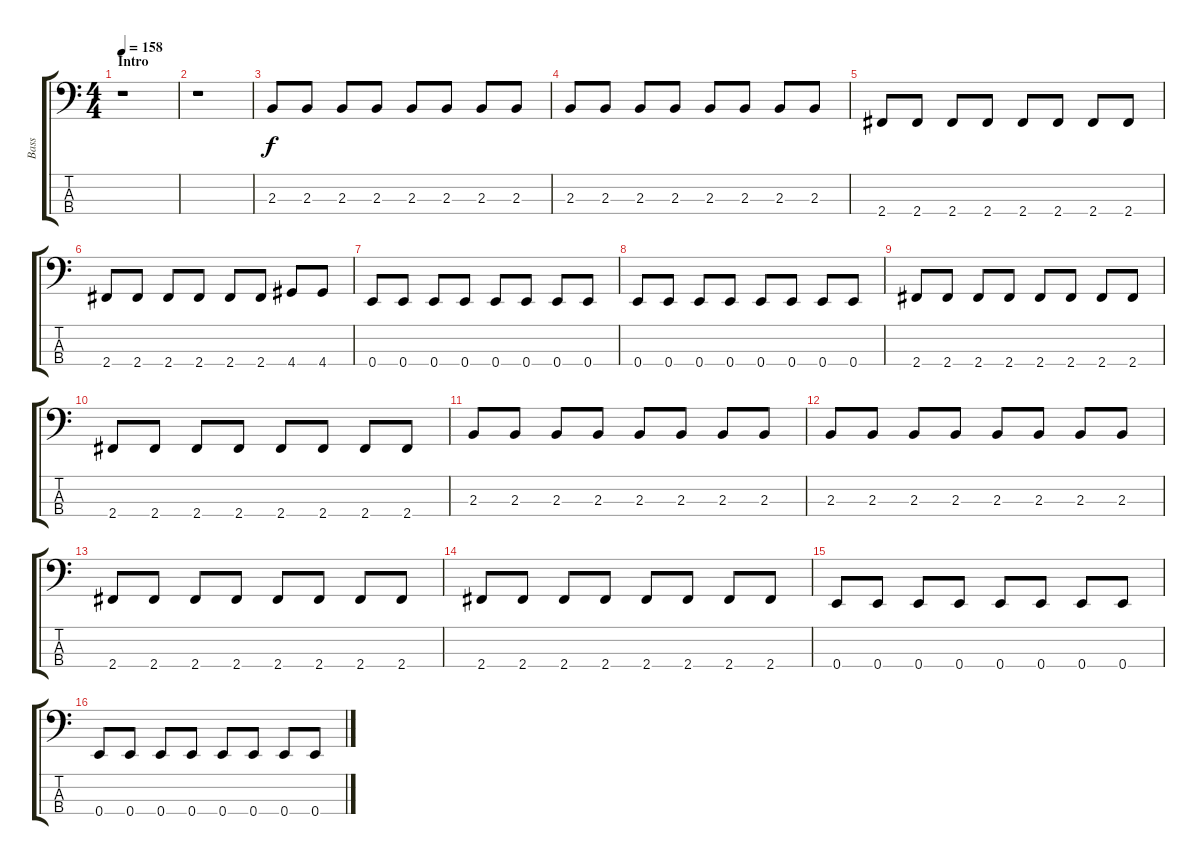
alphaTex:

\track ("Bass" "Bass") {instrument electricbasspick}
\staff {score tabs}
\tuning (G2 D2 A1 E1) {hide}
\ts (4 4)
\section ("" "Intro")
\tempo 158
\clef f4
\ks c
r.1{dy f instrument electricbasspick} |
r.1 |
2.3.8 2.3.8 2.3.8 2.3.8 2.3.8 2.3.8 2.3.8 2.3.8 |
2.3.8 2.3.8 2.3.8 2.3.8 2.3.8 2.3.8 2.3.8 2.3.8 |
2.4.8 2.4.8 2.4.8 2.4.8 2.4.8 2.4.8 2.4.8 2.4.8 |
2.4.8 2.4.8 2.4.8 2.4.8 2.4.8 2.4.8 4.4.8 4.4.8 |
0.4.8 0.4.8 0.4.8 0.4.8 0.4.8 0.4.8 0.4.8 0.4.8 |
0.4.8 0.4.8 0.4.8 0.4.8 0.4.8 0.4.8 0.4.8 0.4.8 |
2.4.8 2.4.8 2.4.8 2.4.8 2.4.8 2.4.8 2.4.8 2.4.8 |
2.4.8 2.4.8 2.4.8 2.4.8 2.4.8 2.4.8 2.4.8 2.4.8 |
2.3.8 2.3.8 2.3.8 2.3.8 2.3.8 2.3.8 2.3.8 2.3.8 |
2.3.8 2.3.8 2.3.8 2.3.8 2.3.8 2.3.8 2.3.8 2.3.8 |
2.4.8 2.4.8 2.4.8 2.4.8 2.4.8 2.4.8 2.4.8 2.4.8 |
2.4.8 2.4.8 2.4.8 2.4.8 2.4.8 2.4.8 2.4.8 2.4.8 |
0.4.8 0.4.8 0.4.8 0.4.8 0.4.8 0.4.8 0.4.8 0.4.8 |
0.4.8 0.4.8 0.4.8 0.4.8 0.4.8 0.4.8 0.4.8 0.4.8
